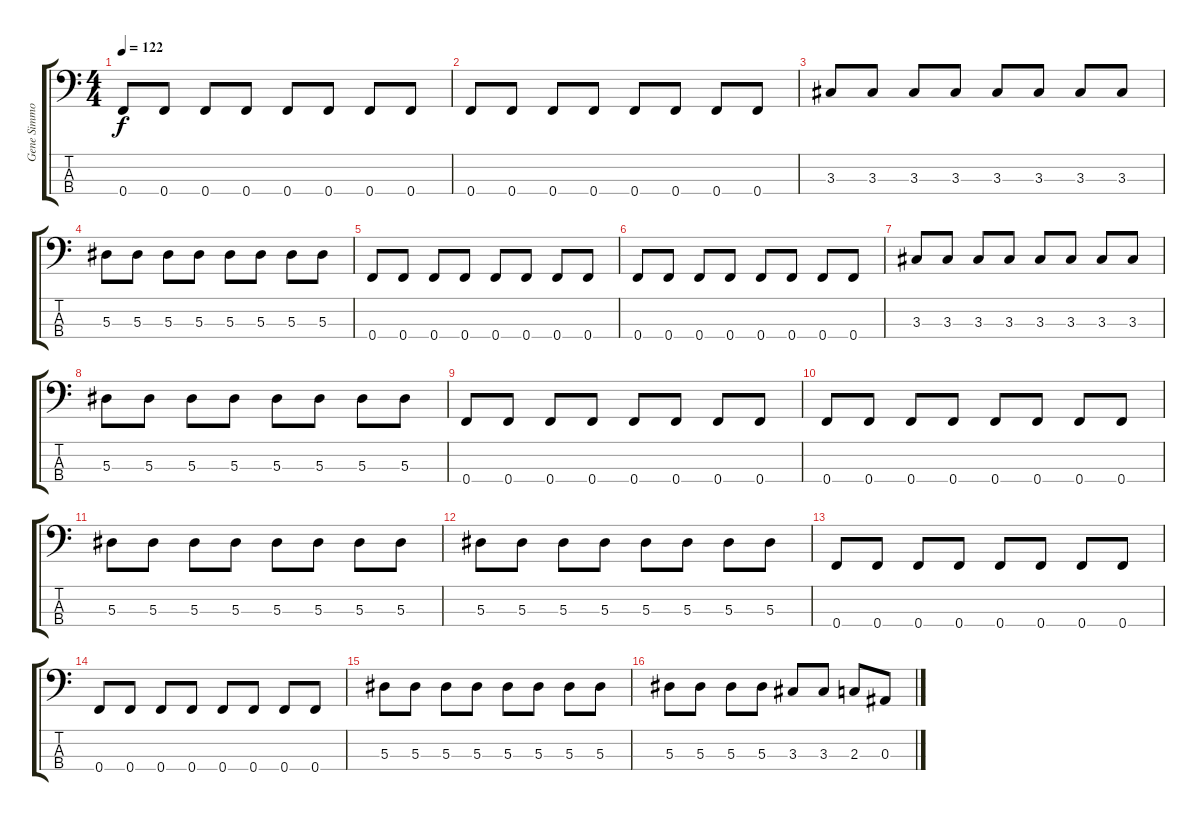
\track ("Gene Simmons" "Gene Simmo") {instrument electricbassfinger}
\staff {score tabs}
\tuning (Ab2 Eb2 Bb1 F1) {hide}
\ts (4 4)
\tempo 122
\clef f4
\ks c
0.4.8{dy f} 0.4.8 0.4.8 0.4.8 0.4.8 0.4.8 0.4.8 0.4.8 |
0.4.8 0.4.8 0.4.8 0.4.8 0.4.8 0.4.8 0.4.8 0.4.8 |
3.3.8 3.3.8 3.3.8 3.3.8 3.3.8 3.3.8 3.3.8 3.3.8 |
5.3.8 5.3.8 5.3.8 5.3.8 5.3.8 5.3.8 5.3.8 5.3.8 |
0.4.8 0.4.8 0.4.8 0.4.8 0.4.8 0.4.8 0.4.8 0.4.8 |
0.4.8 0.4.8 0.4.8 0.4.8 0.4.8 0.4.8 0.4.8 0.4.8 |
3.3.8 3.3.8 3.3.8 3.3.8 3.3.8 3.3.8 3.3.8 3.3.8 |
5.3.8 5.3.8 5.3.8 5.3.8 5.3.8 5.3.8 5.3.8 5.3.8 |
0.4.8 0.4.8 0.4.8 0.4.8 0.4.8 0.4.8 0.4.8 0.4.8 |
0.4.8 0.4.8 0.4.8 0.4.8 0.4.8 0.4.8 0.4.8 0.4.8 |
5.3.8 5.3.8 5.3.8 5.3.8 5.3.8 5.3.8 5.3.8 5.3.8 |
5.3.8 5.3.8 5.3.8 5.3.8 5.3.8 5.3.8 5.3.8 5.3.8 |
0.4.8 0.4.8 0.4.8 0.4.8 0.4.8 0.4.8 0.4.8 0.4.8 |
0.4.8 0.4.8 0.4.8 0.4.8 0.4.8 0.4.8 0.4.8 0.4.8 |
5.3.8 5.3.8 5.3.8 5.3.8 5.3.8 5.3.8 5.3.8 5.3.8 |
5.3.8 5.3.8 5.3.8 5.3.8 3.3.8 3.3.8 2.3.8 0.3.8
